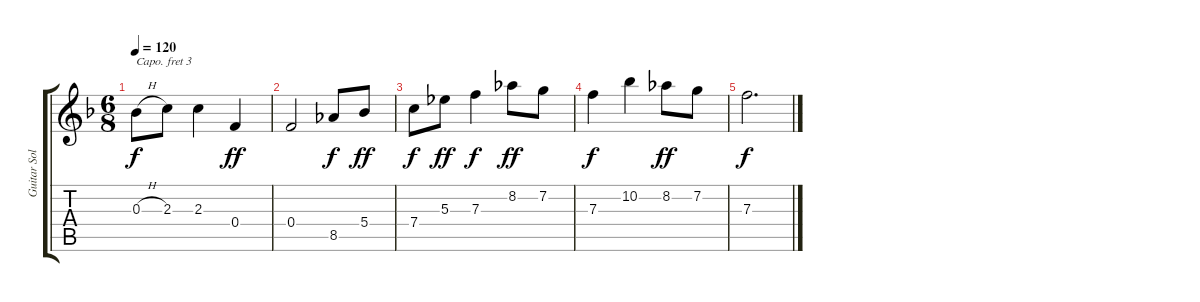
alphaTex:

\track ("Guitar Solo" "Guitar Sol") {instrument acousticguitarnylon}
\staff {score tabs}
\capo 3
\tuning (F4 A3 G3 D3 A2 D2) {hide}
\ts (6 8)
\tempo 120
\clef g2
\ks dminor
0.3{h}.8{dy f} 2.3.8 2.3.4 0.4.4{dy ff} |
0.4.2 8.5.8{dy f} 5.4.8{dy ff} |
7.4.8{dy f} 5.3.8{dy ff} 7.3.4{dy f} 8.2.8{dy ff} 7.2.8 |
7.3.4{dy f} 10.2.4 8.2.8{dy ff} 7.2.8 |
7.3.2{d dy f}
